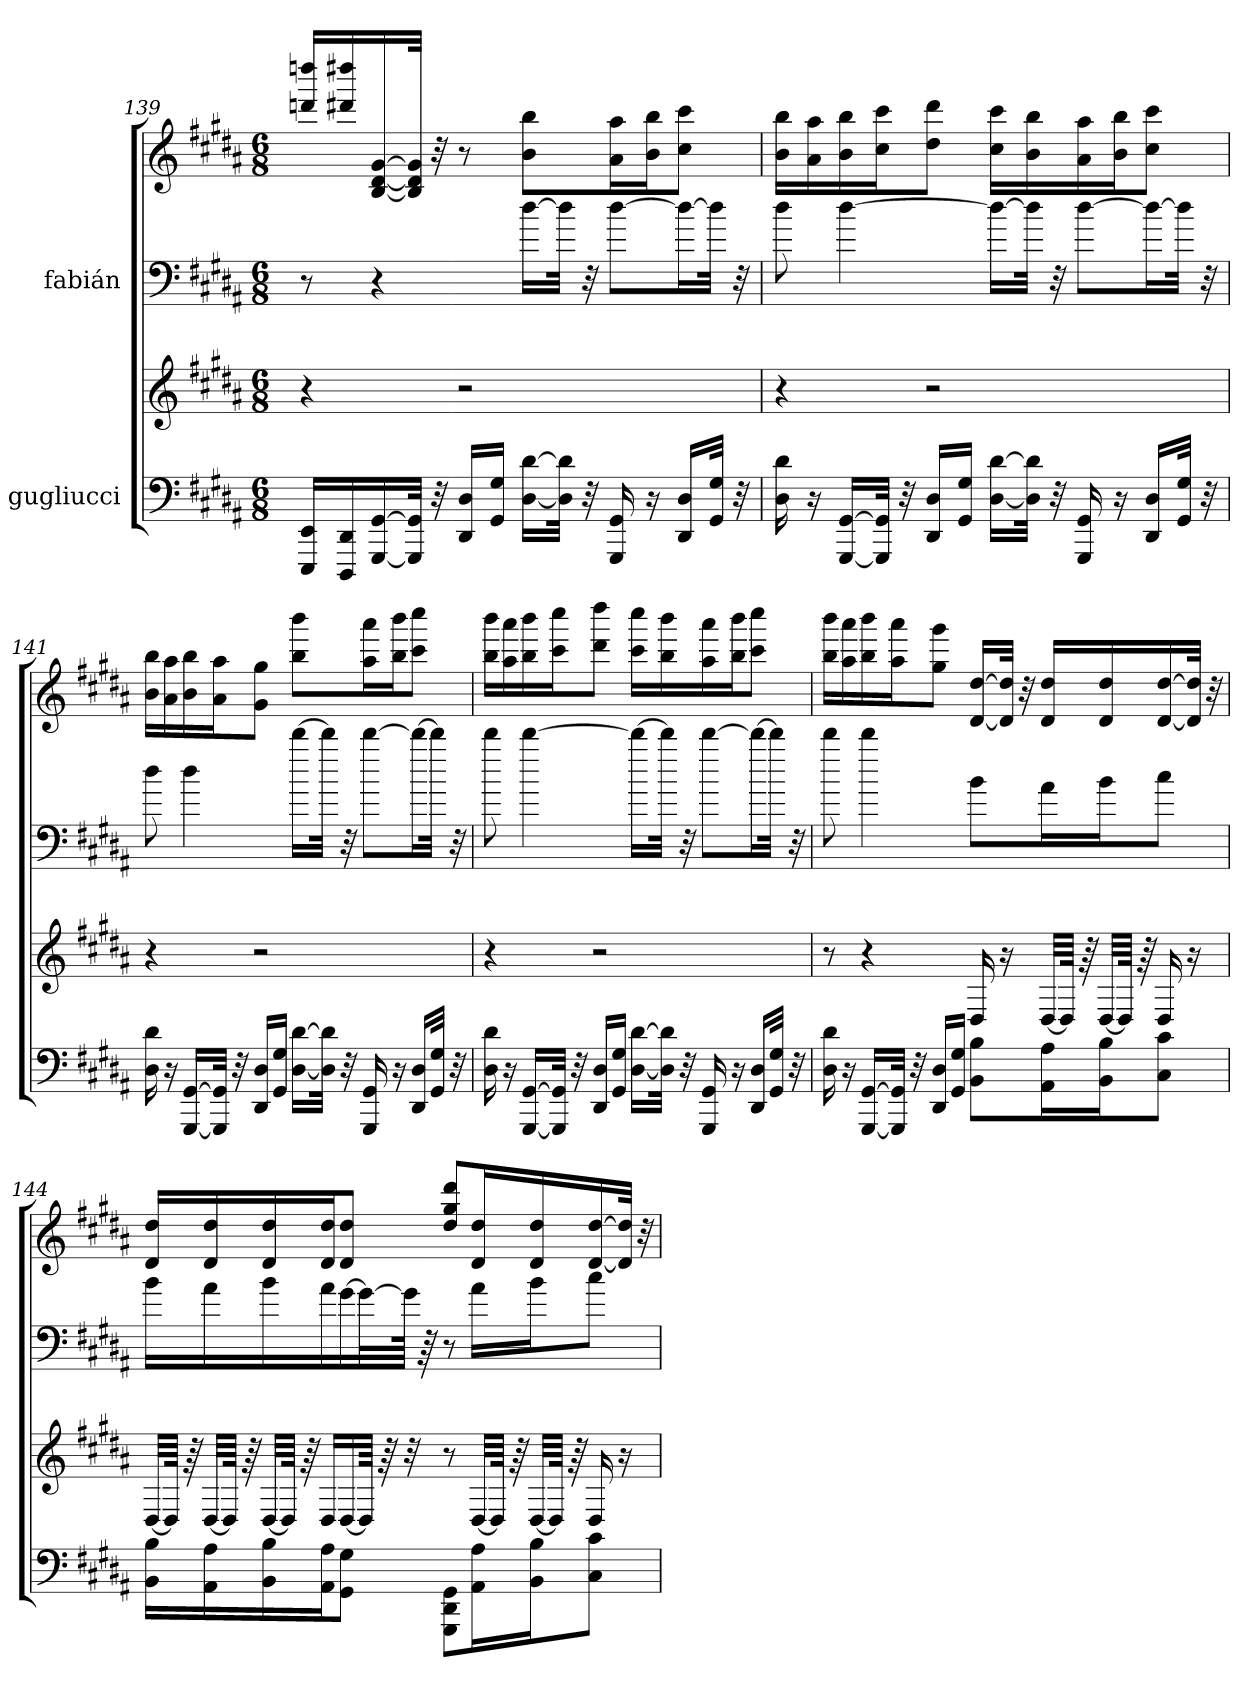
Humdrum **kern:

**kern	**kern	**kern	**kern
*part2	*part2	*part1	*part1
*staff4	*staff3	*staff2	*staff1
*I"gugliucci	*	*I"fabián	*
!!LO:LB:g=z
*clefF4	*clefG2	*clefF4	*clefG2
*k[f#c#g#d#a#]	*k[f#c#g#d#a#]	*k[f#c#g#d#a#]	*k[f#c#g#d#a#]
*B:	*B:	*B:	*B:
*M6/8	*M6/8	*M6/8	*M6/8
=139	=139	=139	=139
16EEE/ 16EE/LL	4r	8r	16dddn/ 16ddddn/LL
16DDD#/ 16DD#/	.	.	16ddd#X/ 16dddd#X/
[16GGG#/ [16GG#/	.	4r	[16B/ [16d#/ [16g#/
32GGG#/] 32GG#/]JJk	.	.	32B/] 32d#/] 32g#/]JJk
32r	.	.	32r
16DD#/ 16D#/LL	2r	.	8r
16GG#/ 16G#/JJ	.	.	.
[16D#\ [16d#\LL	.	[16dd#\LL	8b\ 8bb\L
32D#\] 32d#\]JJk	.	32dd#\JJk]	.
32r	.	32r	.
16GGG#/ 16GG#/	.	[8dd#\L	16a#\ 16aa#\L
16r	.	.	16b\ 16bb\J
16DD#/ 16D#/LL	.	16dd#\L_	8cc#\ 8ccc#\J
32GG#/ 32G#/JJk	.	32dd#\JJk]	.
32r	.	32r	.
=140	=140	=140	=140
16D#\ 16d#\	4r	8dd#\	16b\ 16bb\LL
16r	.	.	16a#\ 16aa#\
[16GGG#/ [16GG#/LL	.	[4dd#\	16b\ 16bb\
32GGG#/] 32GG#/]JJk	.	.	16cc#\ 16ccc#\J
32r	.	.	.
16DD#/ 16D#/LL	2r	.	8dd#\ 8ddd#\J
16GG#/ 16G#/JJ	.	.	.
[16D#\ [16d#\LL	.	16dd#\LL_	16cc#\ 16ccc#\LL
32D#\] 32d#\]JJk	.	32dd#\JJk]	16b\ 16bb\
32r	.	32r	.
16GGG#/ 16GG#/	.	[8dd#\L	16a#\ 16aa#\
16r	.	.	16b\ 16bb\J
16DD#/ 16D#/LL	.	16dd#\L_	8cc#\ 8ccc#\J
32GG#/ 32G#/JJk	.	32dd#\JJk]	.
32r	.	32r	.
!!LO:LB:g=z
=141	=141	=141	=141
16D#\ 16d#\	4r	8dd#\	16b\ 16bb\LL
16r	.	.	16a#\ 16aa#\
[16GGG#/ [16GG#/LL	.	4dd#\	16b\ 16bb\
32GGG#/] 32GG#/]JJk	.	.	16a#\ 16aa#\J
32r	.	.	.
16DD#/ 16D#/LL	2r	.	8g#\ 8gg#\J
16GG#/ 16G#/JJ	.	.	.
[16D#\ [16d#\LL	.	[16ddd#\LL	8bb\ 8bbb\L
32D#\] 32d#\]JJk	.	32ddd#\JJk]	.
32r	.	32r	.
16GGG#/ 16GG#/	.	[8ddd#\L	16aa#\ 16aaa#\L
16r	.	.	16bb\ 16bbb\J
16DD#/ 16D#/LL	.	16ddd#\L_	8ccc#\ 8cccc#\J
32GG#/ 32G#/JJk	.	32ddd#\JJk]	.
32r	.	32r	.
=142	=142	=142	=142
16D#\ 16d#\	4r	8ddd#\	16bb\ 16bbb\LL
16r	.	.	16aa#\ 16aaa#\
[16GGG#/ [16GG#/LL	.	[4ddd#\	16bb\ 16bbb\
32GGG#/] 32GG#/]JJk	.	.	16ccc#\ 16cccc#\J
32r	.	.	.
16DD#/ 16D#/LL	2r	.	8ddd#\ 8dddd#\J
16GG#/ 16G#/JJ	.	.	.
[16D#\ [16d#\LL	.	16ddd#\LL_	16ccc#\ 16cccc#\LL
32D#\] 32d#\]JJk	.	32ddd#\JJk]	16bb\ 16bbb\
32r	.	32r	.
16GGG#/ 16GG#/	.	[8ddd#\L	16aa#\ 16aaa#\
16r	.	.	16bb\ 16bbb\J
16DD#/ 16D#/LL	.	16ddd#\L_	8ccc#\ 8cccc#\J
32GG#/ 32G#/JJk	.	32ddd#\JJk]	.
32r	.	32r	.
!!LO:PB:g=z
=143	=143	=143	=143
16D#\ 16d#\	8r	8ddd#\	16bb\ 16bbb\LL
16r	.	.	16aa#\ 16aaa#\
[16GGG#/ [16GG#/LL	4r	4ddd#\	16bb\ 16bbb\
32GGG#/] 32GG#/]JJk	.	.	16aa#\ 16aaa#\J
32r	.	.	.
16DD#/ 16D#/LL	.	.	8gg#\ 8ggg#\J
16GG#/ 16G#/JJ	.	.	.
8BB\ 8B\L	16D#/	8b\L	[16d#/ [16dd#/LL
.	16r	.	32d#/] 32dd#/]JJk
.	.	.	32r
16AA#\ 16A#\L	[32D#/LLL	16a#\L	16d#/ 16dd#/LL
.	64D#/JJJk]	.	.
.	64r	.	.
16BB\ 16B\J	[32D#/LLL	16b\J	16d#/ 16dd#/
.	64D#/JJJk]	.	.
.	64r	.	.
8C#\ 8c#\J	16D#/	8cc#\J	[16d#/ [16dd#/
.	16r	.	32d#/] 32dd#/]JJk
.	.	.	32r
!!LO:LB:g=z
=144	=144	=144	=144
16BB\ 16B\LL	[32D#/LLL	16b\LL	16d#/ 16dd#/LL
.	64D#/JJJk]	.	.
.	64r	.	.
16AA#\ 16A#\	[32D#/LLL	16a#\	16d#/ 16dd#/
.	64D#/JJJk]	.	.
.	64r	.	.
16BB\ 16B\	[32D#/LLL	16b\	16d#/ 16dd#/
.	64D#/JJJk]	.	.
.	64r	.	.
16AA#\ 16A#\J	16D#/LL	16a#\	16d#/ 16dd#/J
8GG#\ 8G#\J	[16D#/	[16g#\	8d#/ 8dd#/J
.	64D#/JJkk]	32g#\L_	.
.	64r	.	.
.	32r	64g#\JJJk]	.
.	.	64r	.
8GGG#\ 8DD#\ 8GG#\L	8r	8r	8dd#/ 8gg#/ 8ddd#/L
16AA#\ 16A#\L	[32D#/LLL	16a#\LL	16d#/ 16dd#/L
.	64D#/JJJk]	.	.
.	64r	.	.
16BB\ 16B\J	[32D#/LLL	16b\J	16d#/ 16dd#/
.	64D#/JJJk]	.	.
.	64r	.	.
8C#\ 8c#\J	16D#/	8cc#\J	[16d#/ [16dd#/
.	16r	.	32d#/] 32dd#/]JJk
.	.	.	32r
=	=	=	=
*-	*-	*-	*-
